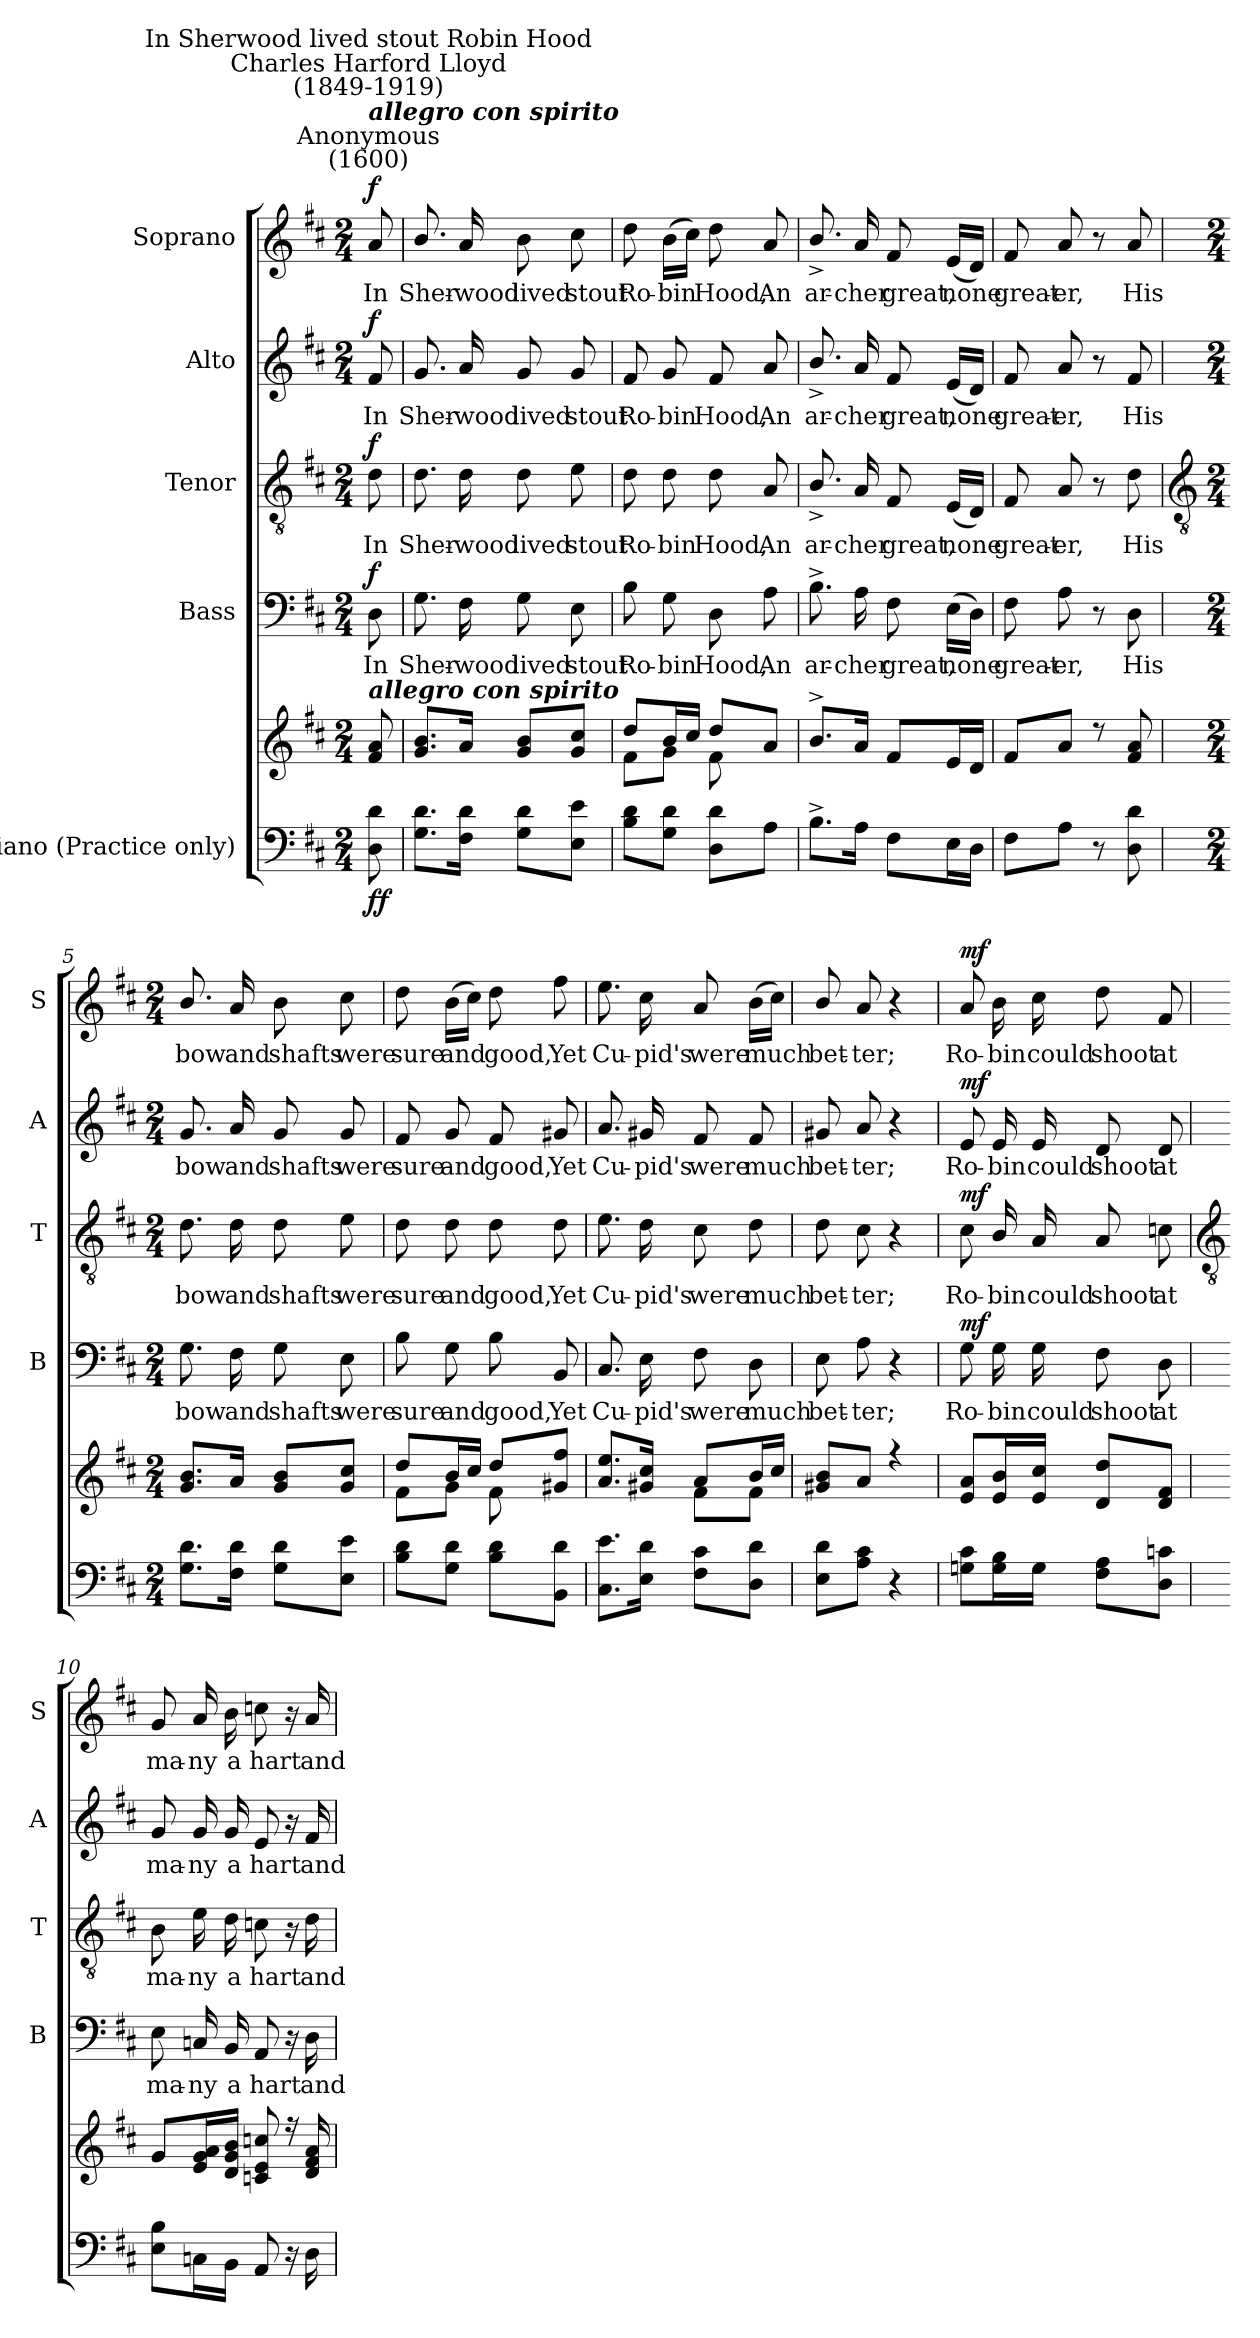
**kern	**kern	**dynam	**kern	**text	**dynam	**kern	**text	**dynam	**kern	**text	**dynam	**kern	**text	**dynam
*part5	*part5	*part5	*part4	*part4	*part4	*part3	*part3	*part3	*part2	*part2	*part2	*part1	*part1	*part1
*staff6	*staff5	*staff5/6	*staff4	*staff4	*staff4	*staff3	*staff3	*staff3	*staff2	*staff2	*staff2	*staff1	*staff1	*staff1
*I"Piano (Practice only)	*	*	*I"Bass	*	*	*I"Tenor	*	*	*I"Alto	*	*	*I"Soprano	*	*
*	*	*	*I'B	*	*	*I'T	*	*	*I'A	*	*	*I'S	*	*
*clefF4	*clefG2	*	*clefF4	*	*	*clefGv2	*	*	*clefG2	*	*	*clefG2	*	*
*k[f#c#]	*k[f#c#]	*	*k[f#c#]	*	*	*k[f#c#]	*	*	*k[f#c#]	*	*	*k[f#c#]	*	*
*D:	*D:	*	*D:	*	*	*D:	*	*	*D:	*	*	*D:	*	*
*M2/4	*M2/4	*	*M2/4	*	*	*M2/4	*	*	*M2/4	*	*	*M2/4	*	*
=	=	=	=	=	=	=	=	=	=	=	=	=	=	=
*	*^	*	*	*	*	*	*	*	*	*	*	*	*	*
!	!	!	!	!	!	!	!	!	!	!	!	!	!LO:TX:a:cj:t=Anonymous\n(1600)	!	!
!	!	!	!	!	!	!	!	!	!	!	!	!	!LO:TX:a:Bi:t=allegro con spirito	!	!
!	!	!	!	!	!	!	!	!	!	!	!	!	!LO:TX:a:cj:t=Charles Harford Lloyd\n(1849-1919)	!	!
!	!	!	!	!	!	!	!	!	!	!	!	!	!LO:TX:a:cj:t=In Sherwood lived stout Robin Hood	!	!
!	!LO:TX:a:Bi:t=allegro con spirito	!	!	!	!	!	!	!	!	!	!	!	!	!	!
!	!	!	!LO:DY:b=2	!	!LO:LY:b	!	!	!LO:LY:b	!	!	!LO:LY:b	!	!	!LO:LY:b	!
!	!	!	!LO:DY:n=1:b	!	!	!LO:DY:b	!	!	!LO:DY:b	!	!	!LO:DY:b	!	!	!LO:DY:b
8D 8d	8f#/ 8a/	8ryy	f f	8D	In	f	8d	In	f	8f#	In	f	8a	In	f
=1	=1	=1	=1	=1	=1	=1	=1	=1	=1	=1	=1	=1	=1	=1	=1
!	!	!LO:N:vis=1	!	!	!LO:LY:b	!	!	!LO:LY:b	!	!	!LO:LY:b	!	!	!LO:LY:b	!
8.G\ 8.d\L	8.g/ 8.b/L	2ryy	.	8.G\	Sher-	.	8.d\	Sher-	.	8.g/	Sher-	.	8.b/	Sher-	.
!	!	!	!	!	!LO:LY:b	!	!	!LO:LY:b	!	!	!LO:LY:b	!	!	!LO:LY:b	!
16F# 16dJ	16a/J	.	.	16F#	-wood	.	16d	-wood	.	16a	-wood	.	16a	-wood	.
!	!	!	!	!	!LO:LY:b	!	!	!LO:LY:b	!	!	!LO:LY:b	!	!	!LO:LY:b	!
8G 8dL	8g/ 8b/L	.	.	8G	lived	.	8d	lived	.	8g	lived	.	8b	lived	.
!	!	!	!	!	!LO:LY:b	!	!	!LO:LY:b	!	!	!LO:LY:b	!	!	!LO:LY:b	!
8E 8eJ	8g/ 8cc#/J	.	.	8E	stout	.	8e	stout	.	8g	stout	.	8cc#	stout	.
=2	=2	=2	=2	=2	=2	=2	=2	=2	=2	=2	=2	=2	=2	=2	=2
!	!	!	!	!	!LO:LY:b	!	!	!LO:LY:b	!	!	!LO:LY:b	!	!	!LO:LY:b	!
8B 8dL	8dd/L	8f#\L	.	8B	Ro-	.	8d	Ro-	.	8f#	Ro-	.	8dd	Ro-	.
!	!	!	!	!	!LO:LY:b	!	!	!LO:LY:b	!	!	!LO:LY:b	!	!	!LO:LY:b	!
8G 8dJ	16b/L	8g\J	.	8G	-bin	.	8d	-bin	.	8g	-bin	.	(>16bLL	-bin	.
.	16cc#/JJ	.	.	.	.	.	.	.	.	.	.	.	16cc#JJ)	.	.
!	!	!	!	!	!LO:LY:b	!	!	!LO:LY:b	!	!	!LO:LY:b	!	!	!LO:LY:b	!
8D 8dL	8dd/L	8f#\	.	8D	Hood,	.	8d	Hood,	.	8f#	Hood,	.	8dd	Hood,	.
!	!	!	!	!	!LO:LY:b	!	!	!LO:LY:b	!	!	!LO:LY:b	!	!	!LO:LY:b	!
8AJ	8a/J	8ryy	.	8A	An	.	8A	An	.	8a	An	.	8a	An	.
=3	=3	=3	=3	=3	=3	=3	=3	=3	=3	=3	=3	=3	=3	=3	=3
!	!	!	!	!	!LO:LY:b	!	!	!LO:LY:b	!	!	!LO:LY:b	!	!	!LO:LY:b	!
8.B^\L	8.b^/L	2ryy	.	8.B^\	ar-	.	8.B^/	ar-	.	8.b^/	ar-	.	8.b^/	ar-	.
!	!	!	!	!	!LO:LY:b	!	!	!LO:LY:b	!	!	!LO:LY:b	!	!	!LO:LY:b	!
16AJ	16a/J	.	.	16A	-cher	.	16A	-cher	.	16a	-cher	.	16a	-cher	.
!	!	!	!	!	!LO:LY:b	!	!	!LO:LY:b	!	!	!LO:LY:b	!	!	!LO:LY:b	!
8F#L	8f#/L	.	.	8F#	great,	.	8F#	great,	.	8f#	great,	.	8f#	great,	.
!	!	!	!	!	!LO:LY:b	!	!	!LO:LY:b	!	!	!LO:LY:b	!	!	!LO:LY:b	!
16EL	16e/L	.	.	(>16ELL	none	.	(<16ELL	none	.	(<16eLL	none	.	(<16eLL	none	.
16DJJ	16d/JJ	.	.	16DJJ)	.	.	16DJJ)	.	.	16dJJ)	.	.	16dJJ)	.	.
=4	=4	=4	=4	=4	=4	=4	=4	=4	=4	=4	=4	=4	=4	=4	=4
!	!	!	!	!	!LO:LY:b	!	!	!LO:LY:b	!	!	!LO:LY:b	!	!	!LO:LY:b	!
8F#L	8f#/L	2ryy	.	8F#	great-	.	8F#	great-	.	8f#	great-	.	8f#	great-	.
!	!	!	!	!	!LO:LY:b	!	!	!LO:LY:b	!	!	!LO:LY:b	!	!	!LO:LY:b	!
8AJ	8a/J	.	.	8A	-er,	.	8A	-er,	.	8a	-er,	.	8a	-er,	.
8r	8r	.	.	8r	.	.	8r	.	.	8r	.	.	8r	.	.
!	!	!	!	!	!LO:LY:b	!	!	!LO:LY:b	!	!	!LO:LY:b	!	!	!LO:LY:b	!
8D 8d	8f#/ 8a/	.	.	8D	His	.	8d	His	.	8f#	His	.	8a	His	.
!!LO:LB:g=z
=5	=5	=5	=5	=5	=5	=5	=5	=5	=5	=5	=5	=5	=5	=5	=5
*	*	*	*	*	*	*	*clefGv2	*	*	*	*	*	*	*	*
*M2/4	*M2/4	*	*	*M2/4	*	*	*M2/4	*	*	*M2/4	*	*	*M2/4	*	*
!	!	!	!	!	!LO:LY:b	!	!	!LO:LY:b	!	!	!LO:LY:b	!	!	!LO:LY:b	!
8.G\ 8.d\L	8.g/ 8.b/L	2ryy	.	8.G\	bow	.	8.d	bow	.	8.g	bow	.	8.b/	bow	.
!	!	!	!	!	!LO:LY:b	!	!	!LO:LY:b	!	!	!LO:LY:b	!	!	!LO:LY:b	!
16F# 16dJ	16a/J	.	.	16F#	and	.	16d	and	.	16a	and	.	16a/	and	.
!	!	!	!	!	!LO:LY:b	!	!	!LO:LY:b	!	!	!LO:LY:b	!	!	!LO:LY:b	!
8G 8dL	8g/ 8b/L	.	.	8G	shafts	.	8d	shafts	.	8g	shafts	.	8b	shafts	.
!	!	!	!	!	!LO:LY:b	!	!	!LO:LY:b	!	!	!LO:LY:b	!	!	!LO:LY:b	!
8E 8eJ	8g/ 8cc#/J	.	.	8E	were	.	8e	were	.	8g	were	.	8cc#	were	.
=6	=6	=6	=6	=6	=6	=6	=6	=6	=6	=6	=6	=6	=6	=6	=6
!	!	!	!	!	!LO:LY:b	!	!	!LO:LY:b	!	!	!LO:LY:b	!	!	!LO:LY:b	!
8B 8dL	8dd/L	8f#\L	.	8B	sure	.	8d	sure	.	8f#	sure	.	8dd	sure	.
!	!	!	!	!	!LO:LY:b	!	!	!LO:LY:b	!	!	!LO:LY:b	!	!	!LO:LY:b	!
8G 8dJ	16b/L	8g\J	.	8G	and	.	8d	and	.	8g	and	.	(>16bLL	and	.
.	16cc#/JJ	.	.	.	.	.	.	.	.	.	.	.	16cc#JJ)	.	.
!	!	!	!	!	!LO:LY:b	!	!	!LO:LY:b	!	!	!LO:LY:b	!	!	!LO:LY:b	!
8B 8dL	8dd/L	8f#\	.	8B	good,	.	8d	good,	.	8f#	good,	.	8dd	good,	.
!	!	!	!	!	!LO:LY:b	!	!	!LO:LY:b	!	!	!LO:LY:b	!	!	!LO:LY:b	!
8BB 8dJ	8g#X/ 8ff#/J	8ryy	.	8BB	Yet	.	8d	Yet	.	8g#X	Yet	.	8ff#	Yet	.
=7	=7	=7	=7	=7	=7	=7	=7	=7	=7	=7	=7	=7	=7	=7	=7
!	!	!	!	!	!LO:LY:b	!	!	!LO:LY:b	!	!	!LO:LY:b	!	!	!LO:LY:b	!
8.C# 8.eL	8.a/ 8.ee/L	4ryy	.	8.C#	Cu-	.	8.e	Cu-	.	8.a	Cu-	.	8.ee	Cu-	.
!	!	!	!	!	!LO:LY:b	!	!	!LO:LY:b	!	!	!LO:LY:b	!	!	!LO:LY:b	!
16E 16dJ	16g#X/ 16cc#/J	.	.	16E	-pid's	.	16d	-pid's	.	16g#X	-pid's	.	16cc#	-pid's	.
!	!	!	!	!	!LO:LY:b	!	!	!LO:LY:b	!	!	!LO:LY:b	!	!	!LO:LY:b	!
8F# 8c#L	8a/L	8f#\L	.	8F#	were	.	8c#	were	.	8f#	were	.	8a	were	.
!	!	!	!	!	!LO:LY:b	!	!	!LO:LY:b	!	!	!LO:LY:b	!	!	!LO:LY:b	!
8D 8dJ	16b/L	8f#\J	.	8D	much	.	8d	much	.	8f#	much	.	(>16bLL	much	.
.	16cc#/JJ	.	.	.	.	.	.	.	.	.	.	.	16cc#JJ)	.	.
=8	=8	=8	=8	=8	=8	=8	=8	=8	=8	=8	=8	=8	=8	=8	=8
!	!	!	!	!	!LO:LY:b	!	!	!LO:LY:b	!	!	!LO:LY:b	!	!	!LO:LY:b	!
8E\ 8d\L	8g#X/ 8b/L	2ryy	.	8E\	bet-	.	8d\	bet-	.	8g#X/	bet-	.	8b/	bet-	.
!	!	!	!	!	!LO:LY:b	!	!	!LO:LY:b	!	!	!LO:LY:b	!	!	!LO:LY:b	!
8A 8c#J	8a/J	.	.	8A	-ter;	.	8c#	-ter;	.	8a	-ter;	.	8a	-ter;	.
4r	4r	.	.	4r	.	.	4r	.	.	4r	.	.	4r	.	.
=9	=9	=9	=9	=9	=9	=9	=9	=9	=9	=9	=9	=9	=9	=9	=9
!	!	!LO:N:vis=1	!LO:DY:b=2	!	!LO:LY:b	!	!	!LO:LY:b	!	!	!LO:LY:b	!	!	!LO:LY:b	!
!	!	!	!LO:DY:n=1:b	!	!	!LO:DY:b	!	!	!LO:DY:b	!	!	!LO:DY:b	!	!	!LO:DY:b
8Gn 8c#L	8e/ 8a/L	2ryy	mf mf	8G	Ro-	mf	8c#	Ro-	mf	8e	Ro-	mf	8a	Ro-	mf
!	!	!	!	!	!LO:LY:b	!	!	!LO:LY:b	!	!	!LO:LY:b	!	!	!LO:LY:b	!
16G\ 16B\L	16e/ 16b/L	.	.	16G\	-bin	.	16B/	-bin	.	16e	-bin	.	16b	-bin	.
!	!	!	!	!	!LO:LY:b	!	!	!LO:LY:b	!	!	!LO:LY:b	!	!	!LO:LY:b	!
16GJJ	16e/ 16cc#/JJ	.	.	16G	could	.	16A	could	.	16e	could	.	16cc#	could	.
!	!	!	!	!	!LO:LY:b	!	!	!LO:LY:b	!	!	!LO:LY:b	!	!	!LO:LY:b	!
8F# 8AL	8d/ 8dd/L	.	.	8F#	shoot	.	8A	shoot	.	8d	shoot	.	8dd	shoot	.
!	!	!	!	!	!LO:LY:b	!	!	!LO:LY:b	!	!	!LO:LY:b	!	!	!LO:LY:b	!
8D 8cnJ	8d/ 8f#/J	.	.	8D	at	.	8cn	at	.	8d	at	.	8f#	at	.
!!LO:LB:g=z
=10	=10	=10	=10	=10	=10	=10	=10	=10	=10	=10	=10	=10	=10	=10	=10
*	*	*	*	*	*	*	*clefGv2	*	*	*	*	*	*	*	*
!	!	!	!	!	!LO:LY:b	!	!	!LO:LY:b	!	!	!LO:LY:b	!	!	!LO:LY:b	!
8E 8BL	8g/L	2ryy	.	8E	ma-	.	8B	ma-	.	8g	ma-	.	8g	ma-	.
!	!	!	!	!	!LO:LY:b	!	!	!LO:LY:b	!	!	!LO:LY:b	!	!	!LO:LY:b	!
16CnL	16e/ 16g/ 16a/L	.	.	16Cn	-ny	.	16e	-ny	.	16g	-ny	.	16a	-ny	.
!	!	!	!	!	!LO:LY:b	!	!	!LO:LY:b	!	!	!LO:LY:b	!	!	!LO:LY:b	!
16BBJJ	16d/ 16g/ 16b/JJ	.	.	16BB	a	.	16d	a	.	16g	a	.	16b	a	.
!	!	!	!	!	!LO:LY:b	!	!	!LO:LY:b	!	!	!LO:LY:b	!	!	!LO:LY:b	!
8AA	8cn/ 8e/ 8ccn/	.	.	8AA	hart	.	8cn	hart	.	8e	hart	.	8ccn	hart	.
16r	16r	.	.	16r	.	.	16r	.	.	16r	.	.	16r	.	.
!	!	!	!	!	!LO:LY:b	!	!	!LO:LY:b	!	!	!LO:LY:b	!	!	!LO:LY:b	!
16D	16d/ 16f#/ 16a/	.	.	16D	and	.	16d	and	.	16f#	and	.	16a	and	.
*	*v	*v	*	*	*	*	*	*	*	*	*	*	*	*	*
=	=	=	=	=	=	=	=	=	=	=	=	=	=	=
*-	*-	*-	*-	*-	*-	*-	*-	*-	*-	*-	*-	*-	*-	*-
